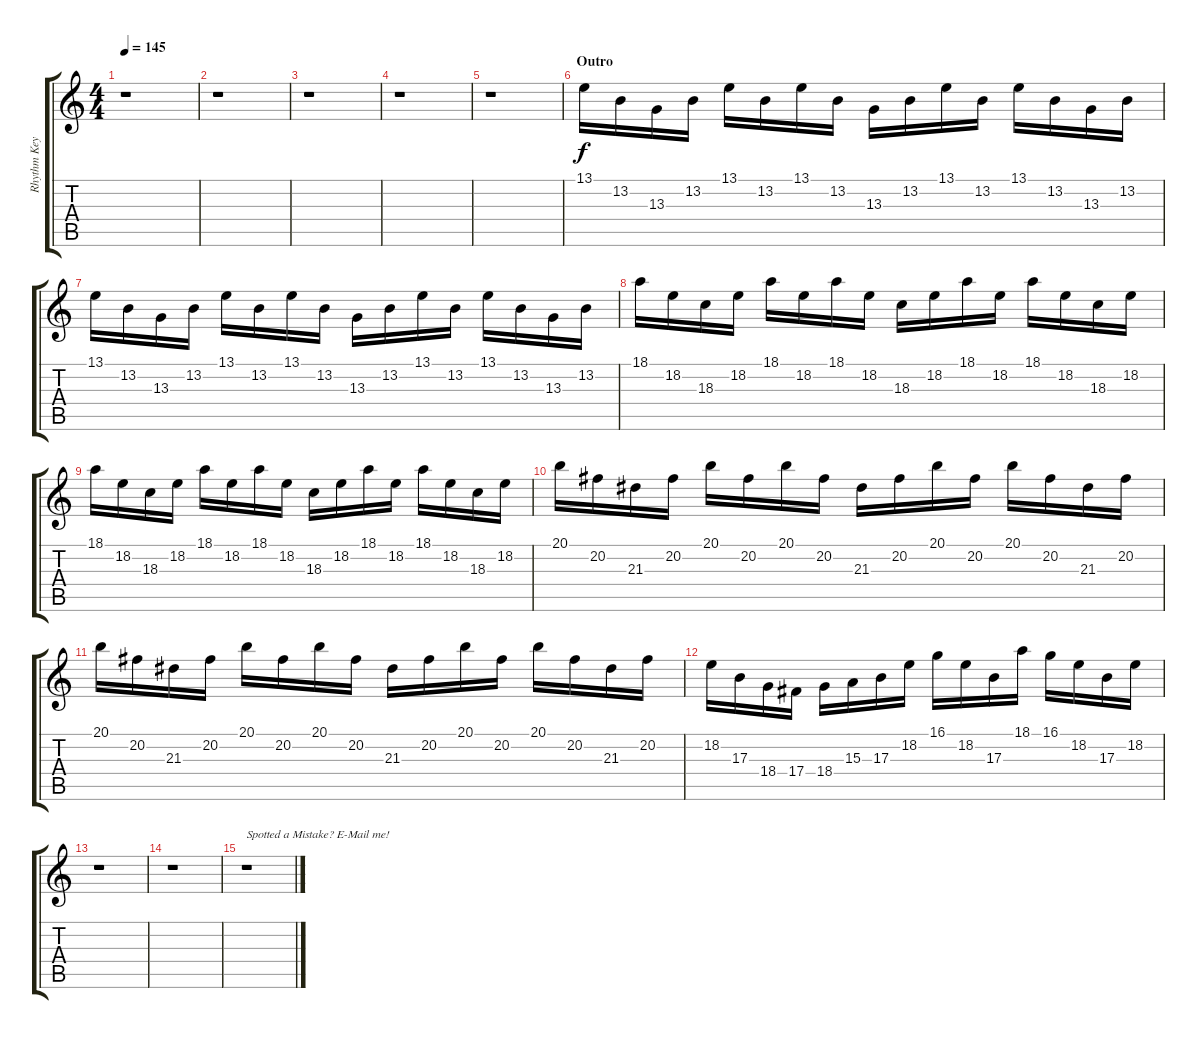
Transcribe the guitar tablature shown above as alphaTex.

\track ("Rhythm Keyboard" "Rhythm Key") {instrument pad1newage}
\staff {score tabs}
\tuning (Eb4 Bb3 Gb3 Db3 Ab2 Eb2) {hide}
\ts (4 4)
\tempo 145
\clef g2
\ks c
r.1{dy f} |
r.1 |
r.1 |
r.1 |
r.1 |
\section ("" "Outro")
13.1.16{volume 12} 13.2.16 13.3.16 13.2.16 13.1.16 13.2.16 13.1.16 13.2.16 13.3.16 13.2.16 13.1.16 13.2.16 13.1.16 13.2.16 13.3.16 13.2.16 |
13.1.16 13.2.16 13.3.16 13.2.16 13.1.16 13.2.16 13.1.16 13.2.16 13.3.16 13.2.16 13.1.16 13.2.16 13.1.16 13.2.16 13.3.16 13.2.16 |
18.1.16 18.2.16 18.3.16 18.2.16 18.1.16 18.2.16 18.1.16 18.2.16 18.3.16 18.2.16 18.1.16 18.2.16 18.1.16 18.2.16 18.3.16 18.2.16 |
18.1.16 18.2.16 18.3.16 18.2.16 18.1.16 18.2.16 18.1.16 18.2.16 18.3.16 18.2.16 18.1.16 18.2.16 18.1.16 18.2.16 18.3.16 18.2.16 |
20.1.16 20.2.16 21.3.16 20.2.16 20.1.16 20.2.16 20.1.16 20.2.16 21.3.16 20.2.16 20.1.16 20.2.16 20.1.16 20.2.16 21.3.16 20.2.16 |
20.1.16 20.2.16 21.3.16 20.2.16 20.1.16 20.2.16 20.1.16 20.2.16 21.3.16 20.2.16 20.1.16 20.2.16 20.1.16 20.2.16 21.3.16 20.2.16 |
18.2.16 17.3.16 18.4.16 17.4.16 18.4.16 15.3.16 17.3.16 18.2.16 16.1.16 18.2.16 17.3.16 18.1.16 16.1.16 18.2.16 17.3.16 18.2.16 |
r.1 |
r.1 |
r.1{txt "Spotted a Mistake? E-Mail me!"}
